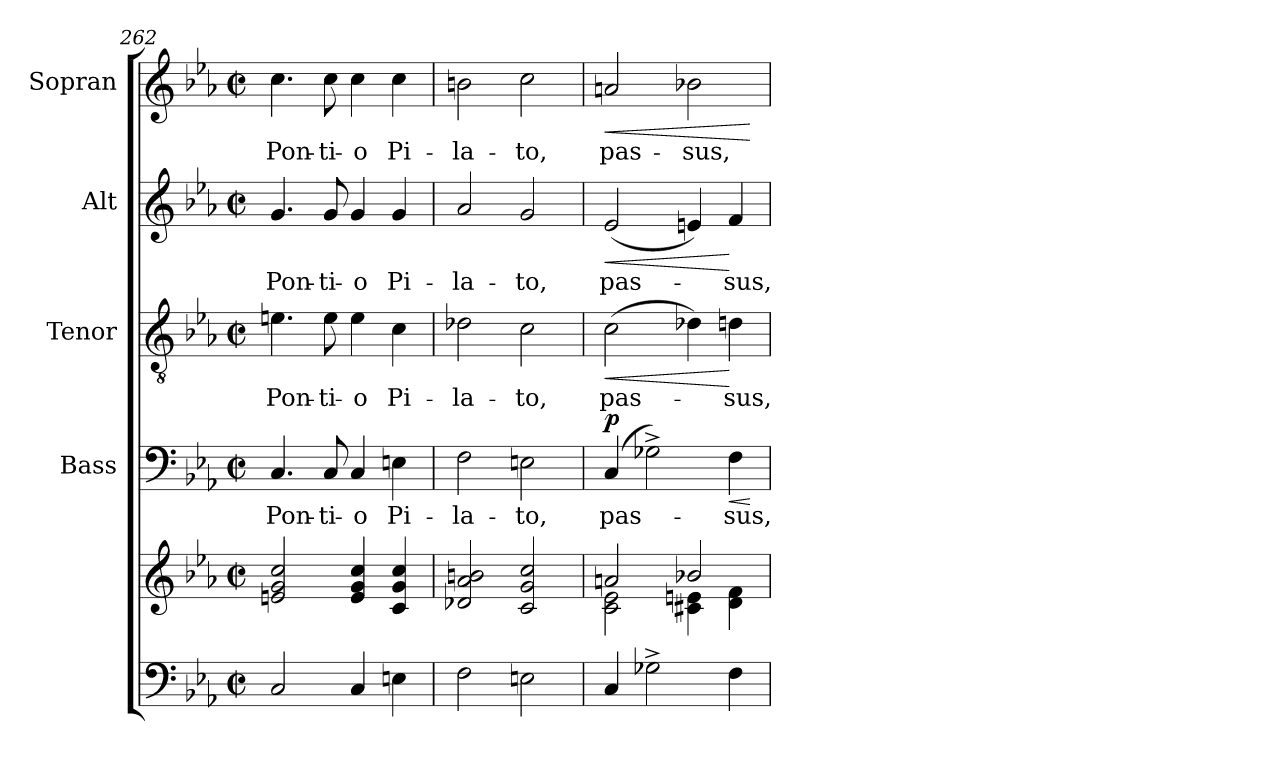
**kern	**kern	**kern	**text	**dynam	**kern	**text	**dynam	**kern	**text	**dynam	**kern	**text	**dynam
*part5	*part5	*part4	*part4	*part4	*part3	*part3	*part3	*part2	*part2	*part2	*part1	*part1	*part1
*staff6	*staff5	*staff4	*staff4	*staff4	*staff3	*staff3	*staff3	*staff2	*staff2	*staff2	*staff1	*staff1	*staff1
*	*	*I"Bass	*	*	*I"Tenor	*	*	*I"Alt	*	*	*I"Sopran	*	*
*	*	*I'B.	*	*	*I'T.	*	*	*I'A.	*	*	*I'S.	*	*
*clefF4	*clefG2	*clefF4	*	*	*clefGv2	*	*	*clefG2	*	*	*clefG2	*	*
*k[b-e-a-]	*k[b-e-a-]	*k[b-e-a-]	*	*	*k[b-e-a-]	*	*	*k[b-e-a-]	*	*	*k[b-e-a-]	*	*
*E-:	*E-:	*E-:	*	*	*E-:	*	*	*E-:	*	*	*E-:	*	*
*M2/2	*M2/2	*M2/2	*	*	*M2/2	*	*	*M2/2	*	*	*M2/2	*	*
*met(c|)	*met(c|)	*met(c|)	*	*	*met(c|)	*	*	*met(c|)	*	*	*met(c|)	*	*
=262	=262	=262	=262	=262	=262	=262	=262	=262	=262	=262	=262	=262	=262
!	!	!	!LO:LY:b	!	!	!LO:LY:b	!	!	!LO:LY:b	!	!	!LO:LY:b	!
2C/	2en/ 2g/ 2cc/	4.C/	Pon-	.	4.en\	Pon-	.	4.g/	Pon-	.	4.cc\	Pon-	.
!	!	!	!LO:LY:b	!	!	!LO:LY:b	!	!	!LO:LY:b	!	!	!LO:LY:b	!
.	.	8C/	-ti-	.	8e\	-ti-	.	8g/	-ti-	.	8cc\	-ti-	.
!	!	!	!LO:LY:b	!	!	!LO:LY:b	!	!	!LO:LY:b	!	!	!LO:LY:b	!
4C/	4e/ 4g/ 4cc/	4C/	-o	.	4e\	-o	.	4g/	-o	.	4cc\	-o	.
!	!	!	!LO:LY:b	!	!	!LO:LY:b	!	!	!LO:LY:b	!	!	!LO:LY:b	!
4En\	4c/ 4g/ 4cc/	4En\	Pi-	.	4c\	Pi-	.	4g/	Pi-	.	4cc\	Pi-	.
=263	=263	=263	=263	=263	=263	=263	=263	=263	=263	=263	=263	=263	=263
!	!	!	!LO:LY:b	!	!	!LO:LY:b	!	!	!LO:LY:b	!	!	!LO:LY:b	!
2F\	2d-X/ 2a-/ 2bn/	2F\	-la-	.	2d-X\	-la-	.	2a-/	-la-	.	2bn\	-la-	.
!	!	!	!LO:LY:b	!	!	!LO:LY:b	!	!	!LO:LY:b	!	!	!LO:LY:b	!
2En\	2c/ 2g/ 2cc/	2En\	-to,	.	2c\	-to,	.	2g/	-to,	.	2cc\	-to,	.
=264	=264	=264	=264	=264	=264	=264	=264	=264	=264	=264	=264	=264	=264
*	*^	*	*	*	*	*	*	*	*	*	*	*	*
!	!	!	!	!LO:LY:b	!LO:DY:a	!	!LO:LY:b	!LO:HP:b	!	!LO:LY:b	!LO:HP:b	!	!LO:LY:b	!LO:HP:b
4C/	2an/	2c\ 2e-\	(4C/	pas-	p	(>2c\	pas-	<	(<2e-/	pas-	<	2an/	pas-	<
2G-X^>\	.	.	2G-X^>\)	.	.	.	.	.	.	.	.	.	.	.
!	!	!	!	!	!	!	!	!	!	!	!	!	!LO:LY:b	!
.	2b-X/	4c#X\ 4en\	.	.	.	4d-X\)	.	.	4en/)	.	.	2b-X\	-sus,	.
!	!	!	!	!LO:LY:b	!LO:HP:b	!	!LO:LY:b	!	!	!LO:LY:b	!	!	!	!
4F\	.	4d\ 4f\	4F\	-sus,	<	4dn\	-sus,	[	4f/	-sus,	[	.	.	.
*	*v	*v	*	*	*	*	*	*	*	*	*	*	*	*
.	.	.	.	[	.	.	.	.	.	.	.	.	[
=	=	=	=	=	=	=	=	=	=	=	=	=	=
*-	*-	*-	*-	*-	*-	*-	*-	*-	*-	*-	*-	*-	*-
